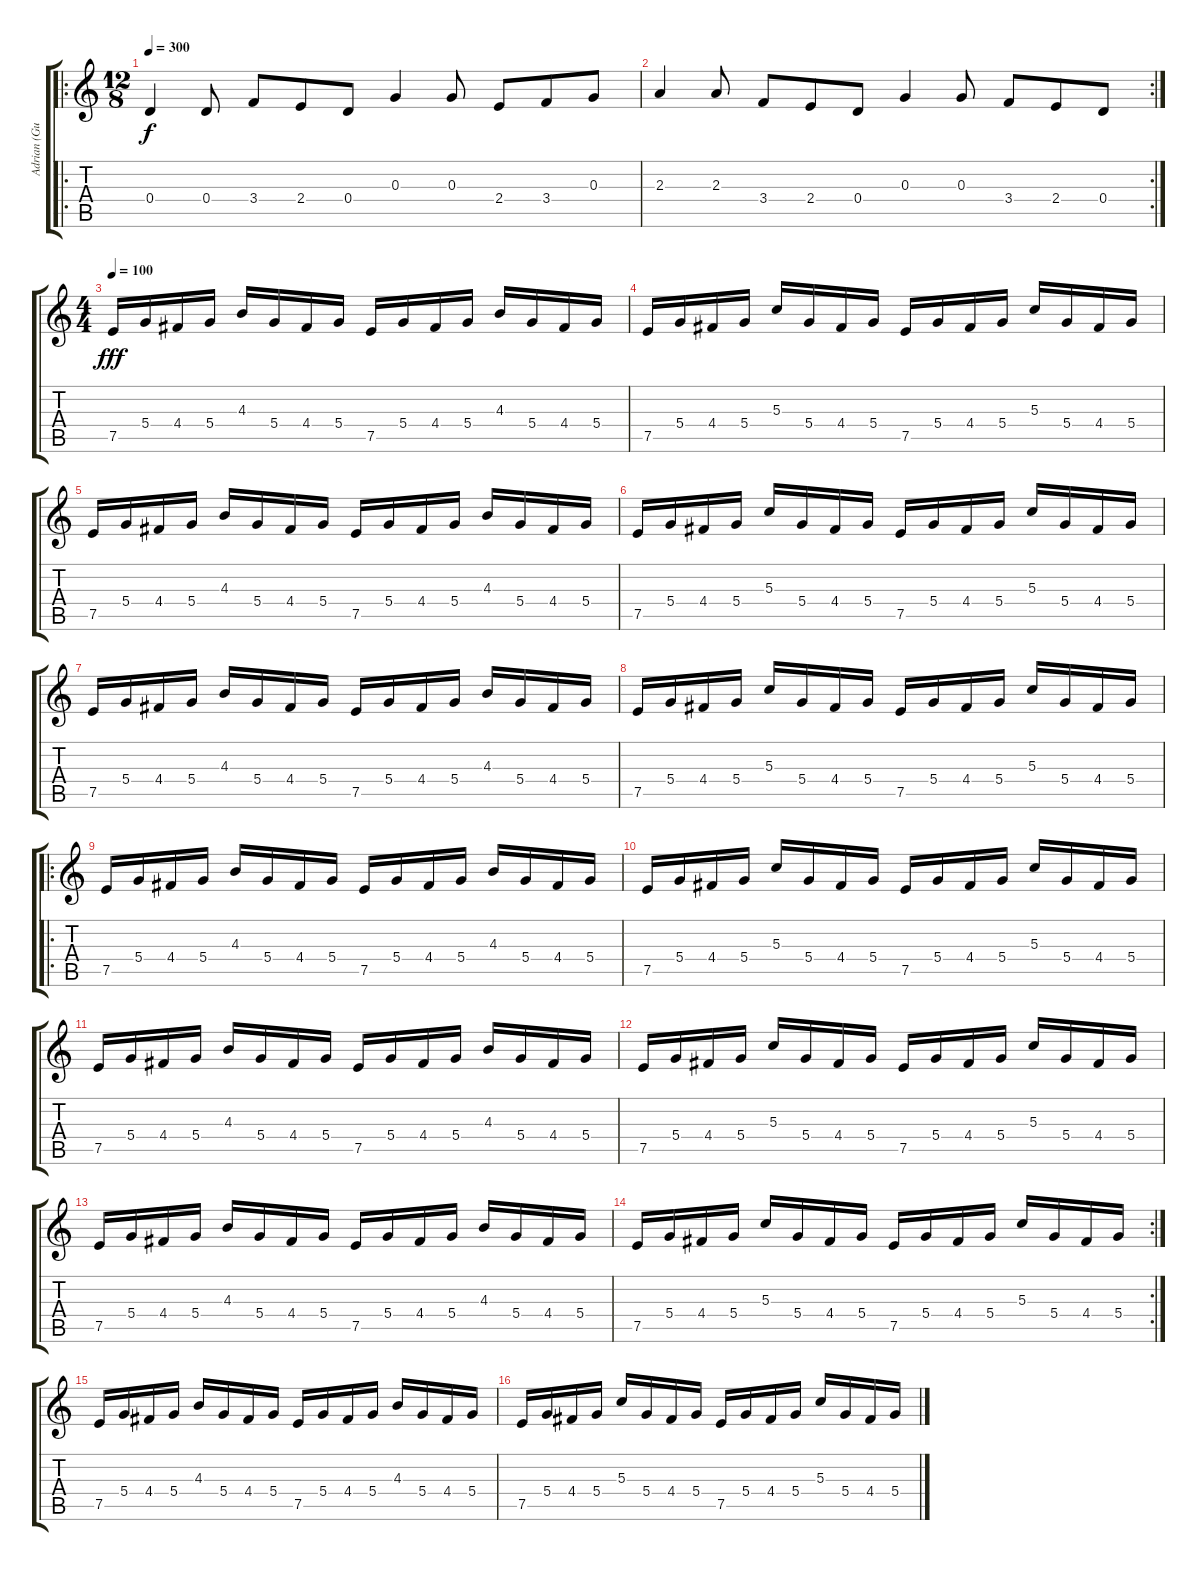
\track ("Adrian (Guitar)" "Adrian (Gu") {instrument distortionguitar}
\staff {score tabs}
\tuning (E4 B3 G3 D3 A2 E2) {hide}
\ro
\ts (12 8)
\tempo 300
\clef g2
\ks c
0.4.4{dy f} 0.4.8 3.4.8 2.4.8 0.4.8 0.3.4 0.3.8 2.4.8 3.4.8 0.3.8 |
\rc 2
2.3.4 2.3.8 3.4.8 2.4.8 0.4.8 0.3.4 0.3.8 3.4.8 2.4.8 0.4.8 |
\ts (4 4)
\tempo 100
7.5.16{dy fff} 5.4.16 4.4.16 5.4.16 4.3.16 5.4.16 4.4.16 5.4.16 7.5.16 5.4.16 4.4.16 5.4.16 4.3.16 5.4.16 4.4.16 5.4.16 |
7.5.16 5.4.16 4.4.16 5.4.16 5.3.16 5.4.16 4.4.16 5.4.16 7.5.16 5.4.16 4.4.16 5.4.16 5.3.16 5.4.16 4.4.16 5.4.16 |
7.5.16 5.4.16 4.4.16 5.4.16 4.3.16 5.4.16 4.4.16 5.4.16 7.5.16 5.4.16 4.4.16 5.4.16 4.3.16 5.4.16 4.4.16 5.4.16 |
7.5.16 5.4.16 4.4.16 5.4.16 5.3.16 5.4.16 4.4.16 5.4.16 7.5.16 5.4.16 4.4.16 5.4.16 5.3.16 5.4.16 4.4.16 5.4.16 |
7.5.16 5.4.16 4.4.16 5.4.16 4.3.16 5.4.16 4.4.16 5.4.16 7.5.16 5.4.16 4.4.16 5.4.16 4.3.16 5.4.16 4.4.16 5.4.16 |
7.5.16 5.4.16 4.4.16 5.4.16 5.3.16 5.4.16 4.4.16 5.4.16 7.5.16 5.4.16 4.4.16 5.4.16 5.3.16 5.4.16 4.4.16 5.4.16 |
\ro
7.5.16 5.4.16 4.4.16 5.4.16 4.3.16 5.4.16 4.4.16 5.4.16 7.5.16 5.4.16 4.4.16 5.4.16 4.3.16 5.4.16 4.4.16 5.4.16 |
7.5.16 5.4.16 4.4.16 5.4.16 5.3.16 5.4.16 4.4.16 5.4.16 7.5.16 5.4.16 4.4.16 5.4.16 5.3.16 5.4.16 4.4.16 5.4.16 |
7.5.16 5.4.16 4.4.16 5.4.16 4.3.16 5.4.16 4.4.16 5.4.16 7.5.16 5.4.16 4.4.16 5.4.16 4.3.16 5.4.16 4.4.16 5.4.16 |
7.5.16 5.4.16 4.4.16 5.4.16 5.3.16 5.4.16 4.4.16 5.4.16 7.5.16 5.4.16 4.4.16 5.4.16 5.3.16 5.4.16 4.4.16 5.4.16 |
7.5.16 5.4.16 4.4.16 5.4.16 4.3.16 5.4.16 4.4.16 5.4.16 7.5.16 5.4.16 4.4.16 5.4.16 4.3.16 5.4.16 4.4.16 5.4.16 |
\rc 2
7.5.16 5.4.16 4.4.16 5.4.16 5.3.16 5.4.16 4.4.16 5.4.16 7.5.16 5.4.16 4.4.16 5.4.16 5.3.16 5.4.16 4.4.16 5.4.16 |
7.5.16 5.4.16 4.4.16 5.4.16 4.3.16 5.4.16 4.4.16 5.4.16 7.5.16 5.4.16 4.4.16 5.4.16 4.3.16 5.4.16 4.4.16 5.4.16 |
7.5.16 5.4.16 4.4.16 5.4.16 5.3.16 5.4.16 4.4.16 5.4.16 7.5.16 5.4.16 4.4.16 5.4.16 5.3.16 5.4.16 4.4.16 5.4.16
